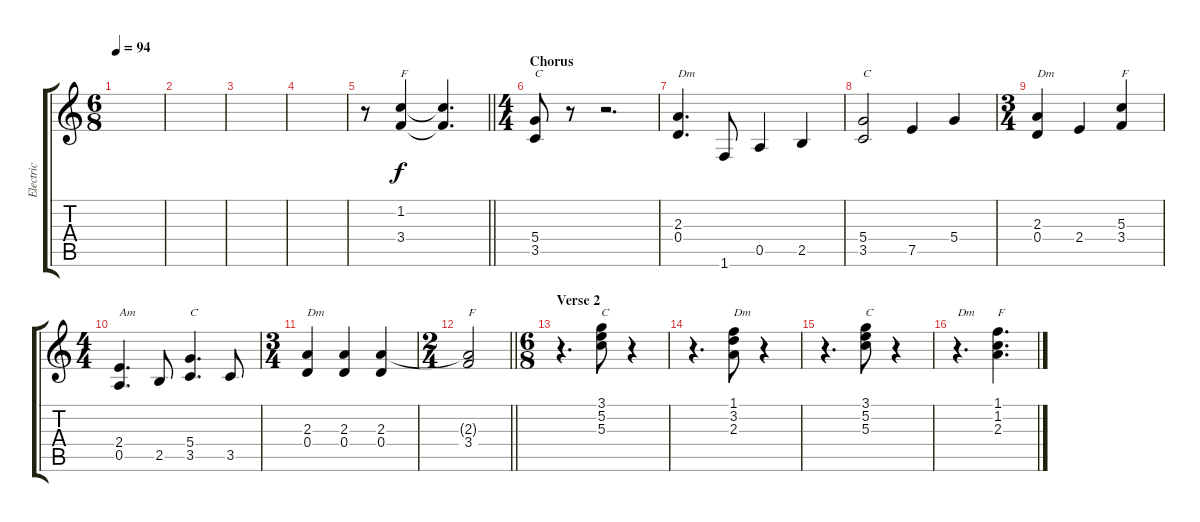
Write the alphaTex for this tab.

\track ("Electric" "Electric") {instrument overdrivenguitar}
\staff {score tabs}
\tuning (E4 B3 G3 D3 A2 E2) {hide}
\ts (6 8)
\tempo 94
\clef g2
\ks c
|
|
|
|
\barLineRight lightlight
r.8 (1.2 3.4).4{txt "F"} (1.2{t} 3.4{t}).4{d} |
\ts (4 4)
\section ("" "Chorus")
(5.4 3.5).8{txt "C"} r.8 r.2{d} |
(2.3 0.4).4{d txt "Dm"} 1.6.8 0.5.4 2.5.4 |
(5.4 3.5).2{txt "C"} 7.5.4 5.4.4 |
\ts (3 4)
(2.3 0.4).4{txt "Dm"} 2.4.4 (5.3 3.4).4{txt "F"} |
\ts (4 4)
(2.4 0.5).4{d txt "Am"} 2.5.8 (5.4 3.5).4{d txt "C"} 3.5.8 |
\ts (3 4)
(2.3 0.4).4{txt "Dm"} (2.3 0.4).4 (2.3 0.4).4 |
\ts (2 4)
\barLineRight lightlight
(2.3{t} 3.4).2{txt "F"} |
\ts (6 8)
\section ("" "Verse 2")
r.4{d} (3.1 5.2 5.3).8{txt "C"} r.4 |
r.4{d} (1.1 3.2 2.3).8{txt "Dm"} r.4 |
r.4{d} (3.1 5.2 5.3).8{txt "C"} r.4 |
r.4{d txt "Dm"} (1.1 1.2 2.3).4{d txt "F"}
